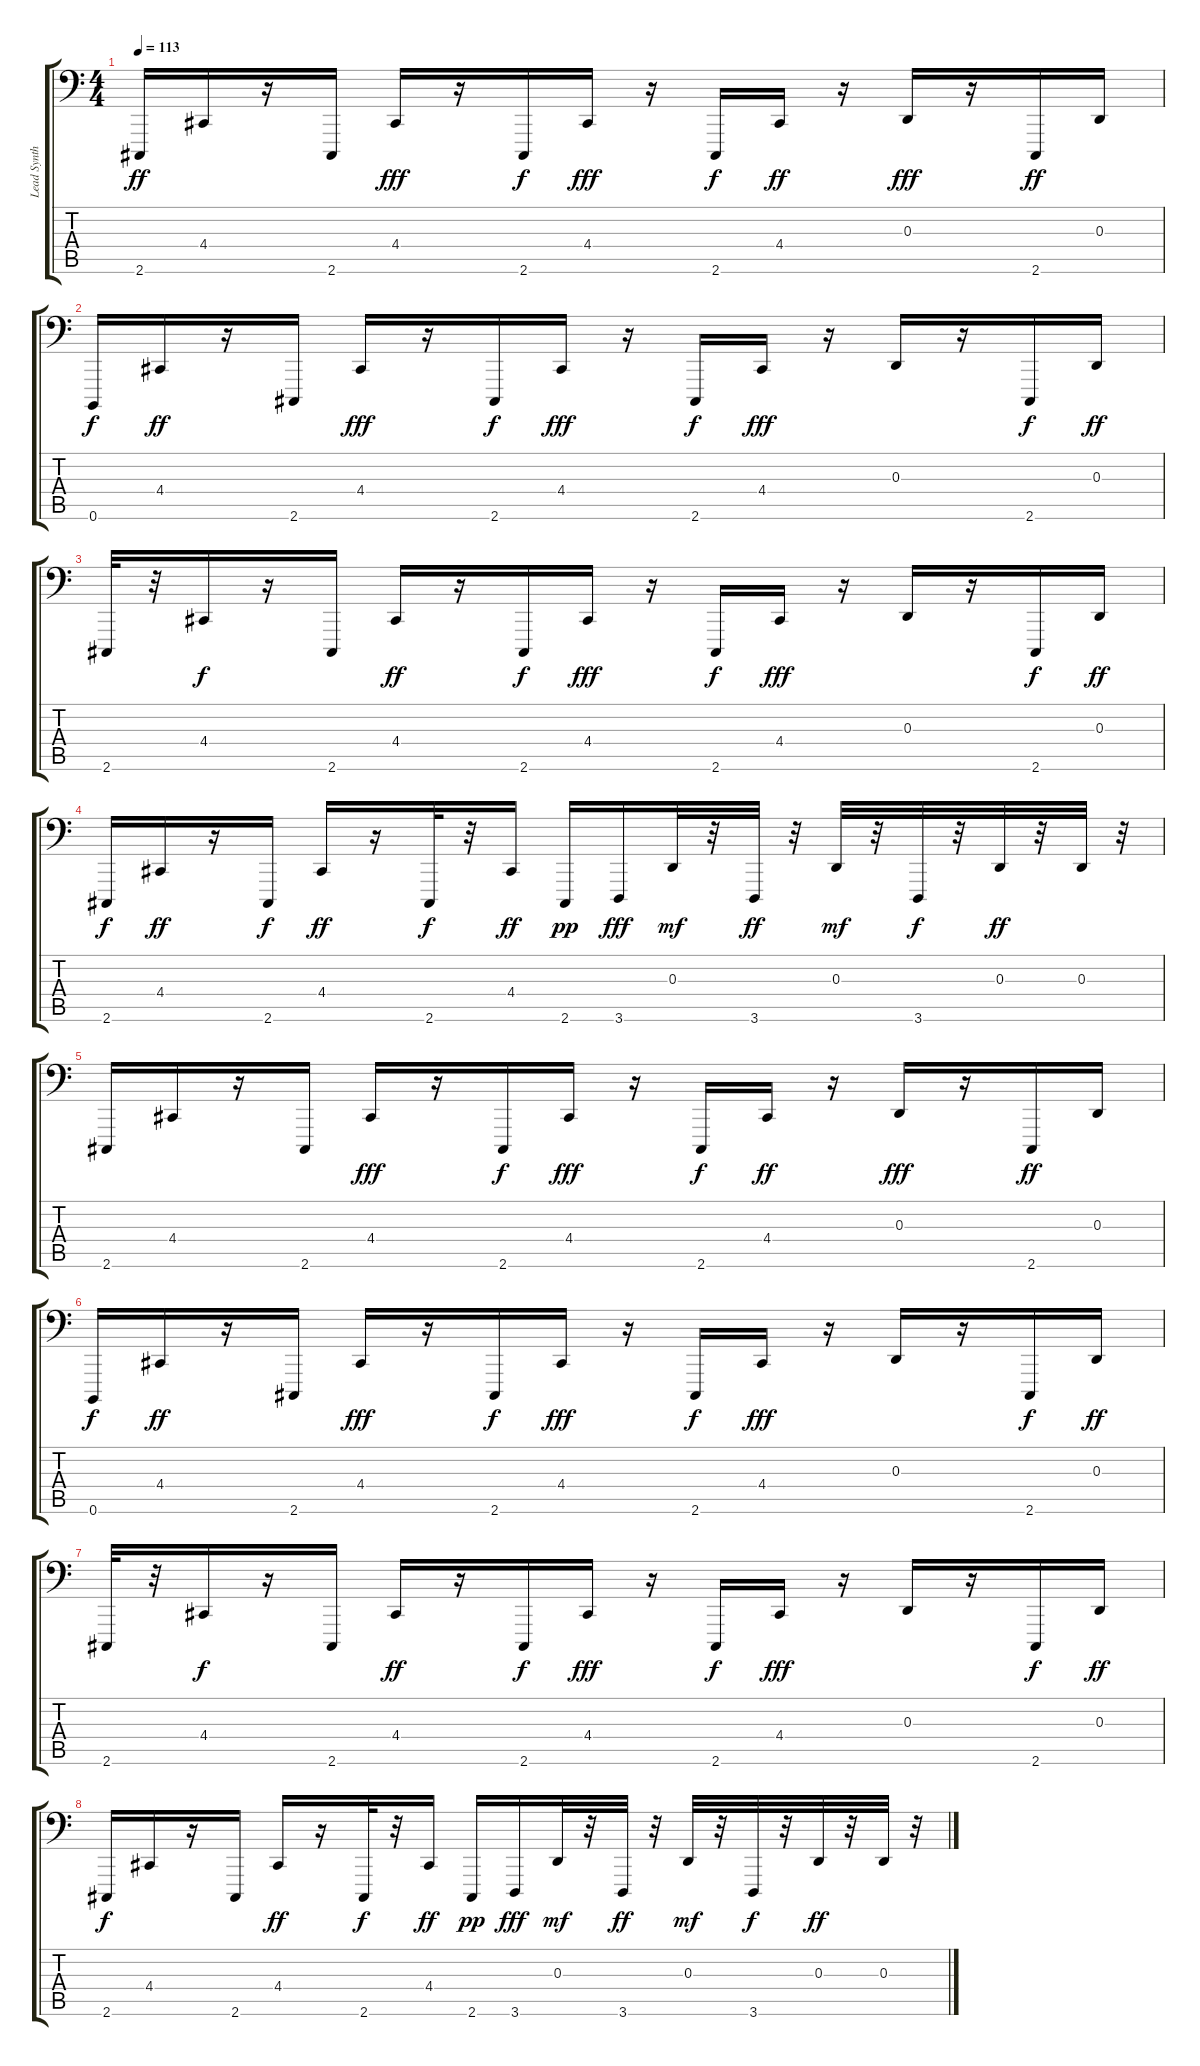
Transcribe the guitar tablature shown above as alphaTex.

\track ("Lead Synth 1" "Lead Synth") {instrument lead1square}
\staff {score tabs}
\tuning (B2 Gb2 D2 A1 E1 B0) {hide}
\ts (4 4)
\tempo 113
\clef f4
\ks c
2.6.16{dy ff} 4.4.16 r.16 2.6.16 4.4.16{dy fff} r.16 2.6.16{dy f} 4.4.16{dy fff} r.16 2.6.16{dy f} 4.4.16{dy ff} r.16 0.3.16{dy fff} r.16 2.6.16{dy ff} 0.3.16 |
0.6.16{dy f} 4.4.16{dy ff} r.16 2.6.16 4.4.16{dy fff} r.16 2.6.16{dy f} 4.4.16{dy fff} r.16 2.6.16{dy f} 4.4.16{dy fff} r.16 0.3.16 r.16 2.6.16{dy f} 0.3.16{dy ff} |
2.6.32 r.32 4.4.16{dy f} r.16 2.6.16 4.4.16{dy ff} r.16 2.6.16{dy f} 4.4.16{dy fff} r.16 2.6.16{dy f} 4.4.16{dy fff} r.16 0.3.16 r.16 2.6.16{dy f} 0.3.16{dy ff} |
2.6.16{dy f} 4.4.16{dy ff} r.16 2.6.16{dy f} 4.4.16{dy ff} r.16 2.6.32{dy f} r.32 4.4.16{dy ff} 2.6.16{dy pp} 3.6.16{dy fff} 0.3.32{dy mf} r.32 3.6.32{dy ff} r.32 0.3.32{dy mf} r.32 3.6.32{dy f} r.32 0.3.32{dy ff} r.32 0.3.32 r.32 |
2.6.16 4.4.16 r.16 2.6.16 4.4.16{dy fff} r.16 2.6.16{dy f} 4.4.16{dy fff} r.16 2.6.16{dy f} 4.4.16{dy ff} r.16 0.3.16{dy fff} r.16 2.6.16{dy ff} 0.3.16 |
0.6.16{dy f} 4.4.16{dy ff} r.16 2.6.16 4.4.16{dy fff} r.16 2.6.16{dy f} 4.4.16{dy fff} r.16 2.6.16{dy f} 4.4.16{dy fff} r.16 0.3.16 r.16 2.6.16{dy f} 0.3.16{dy ff} |
2.6.32 r.32 4.4.16{dy f} r.16 2.6.16 4.4.16{dy ff} r.16 2.6.16{dy f} 4.4.16{dy fff} r.16 2.6.16{dy f} 4.4.16{dy fff} r.16 0.3.16 r.16 2.6.16{dy f} 0.3.16{dy ff} |
2.6.16{dy f} 4.4.16 r.16 2.6.16 4.4.16{dy ff} r.16 2.6.32{dy f} r.32 4.4.16{dy ff} 2.6.16{dy pp} 3.6.16{dy fff} 0.3.32{dy mf} r.32 3.6.32{dy ff} r.32 0.3.32{dy mf} r.32 3.6.32{dy f} r.32 0.3.32{dy ff} r.32 0.3.32 r.32
